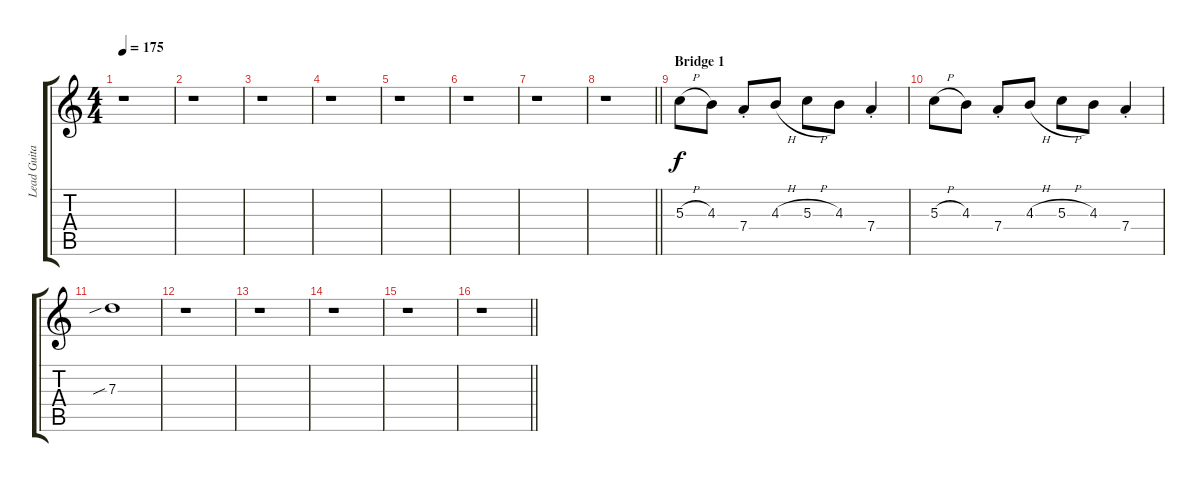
\track ("Lead Guitar 1: Patrick Juhàsz" "Lead Guita") {instrument overdrivenguitar}
\staff {score tabs}
\tuning (E4 B3 G3 D3 A2 E2) {hide}
\ts (4 4)
\tempo 175
\clef g2
\ks aminor
r.1{dy f} |
r.1 |
r.1 |
r.1 |
r.1 |
r.1 |
r.1 |
\barLineRight lightlight
r.1 |
\section ("" "Bridge 1")
5.3{h}.8 4.3.8 7.4{st}.8 4.3{h}.8 5.3{h}.8 4.3.8 7.4{st}.4 |
5.3{h}.8 4.3.8 7.4{st}.8 4.3{h}.8 5.3{h}.8 4.3.8 7.4{st}.4 |
7.3{sib}.1 |
r.1 |
r.1 |
r.1 |
r.1 |
\barLineRight lightlight
r.1
